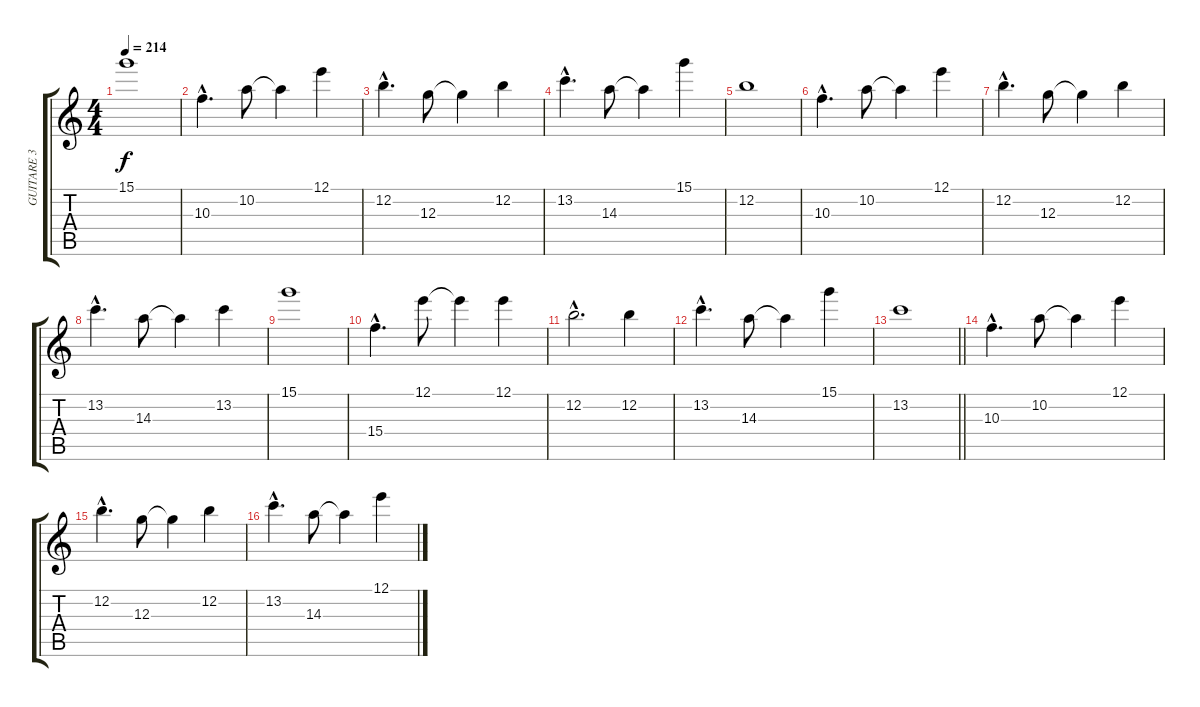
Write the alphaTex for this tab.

\track ("GUITARE 3" "GUITARE 3") {instrument acousticguitarsteel}
\staff {score tabs}
\tuning (E4 B3 G3 D3 A2 E2) {hide}
\ts (4 4)
\tempo 214
\clef g2
\ks c
15.1.1{dy f} |
10.3{hac}.4{d} 10.2.8 10.2{t}.4 12.1.4 |
12.2{hac}.4{d} 12.3.8 12.3{t}.4 12.2.4 |
13.2{hac}.4{d} 14.3.8 14.3{t}.4 15.1.4 |
12.2.1 |
10.3{hac}.4{d} 10.2.8 10.2{t}.4 12.1.4 |
12.2{hac}.4{d} 12.3.8 12.3{t}.4 12.2.4 |
13.2{hac}.4{d} 14.3.8 14.3{t}.4 13.2.4 |
15.1.1 |
15.4{hac}.4{d} 12.1.8 12.1{t}.4 12.1.4 |
12.2{hac}.2{d} 12.2.4 |
13.2{hac}.4{d} 14.3.8 14.3{t}.4 15.1.4 |
\barLineRight lightlight
13.2.1 |
10.3{hac}.4{d} 10.2.8 10.2{t}.4 12.1.4 |
12.2{hac}.4{d} 12.3.8 12.3{t}.4 12.2.4 |
13.2{hac}.4{d} 14.3.8 14.3{t}.4 12.1.4
